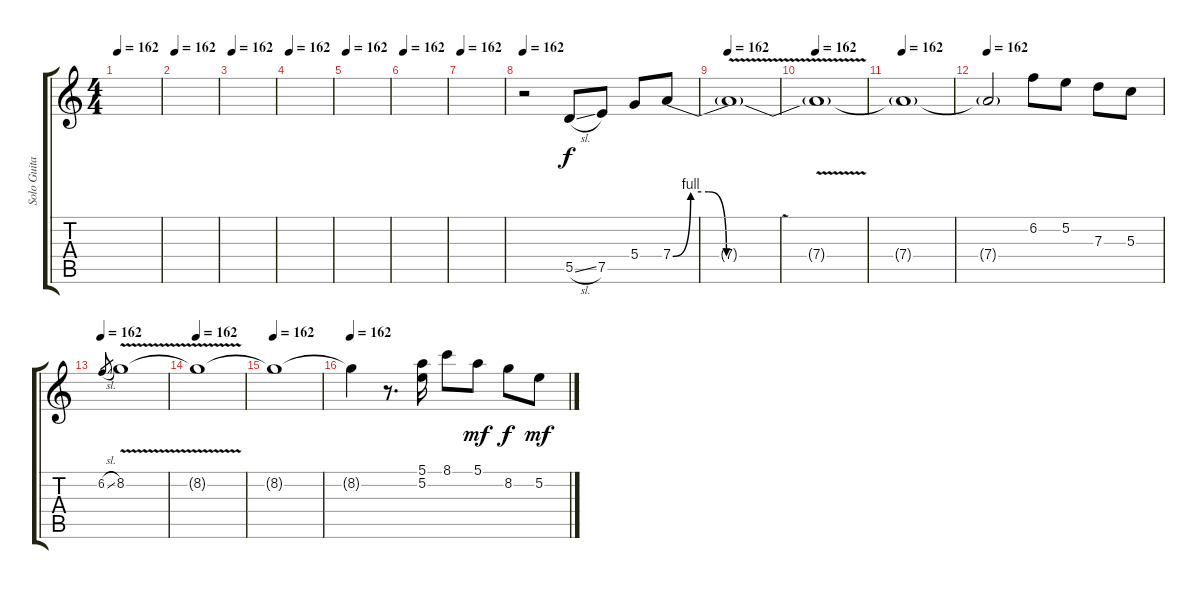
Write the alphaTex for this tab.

\track ("Solo Guitar-no capo" "Solo Guita") {instrument distortionguitar}
\staff {score tabs}
\tuning (E4 B3 G3 D3 A2 E2) {hide}
\ts (4 4)
\tempo 162
\clef g2
\ks c
|
\tempo 162
|
\tempo 162
|
\tempo 162
|
\tempo 162
|
\tempo 162
|
\tempo 162
|
\tempo 162
r.2 5.5{sl}.8 7.5.8 5.4.8 7.4{be (custom 0 0 10 4 20 4 30 0 60 0)}.8 |
\tempo 162
7.4{v t}.1 |
\tempo 162
7.4{t}.1 |
\tempo 162
7.4{t}.1 |
\tempo 162
7.4{t}.2 6.2.8 5.2.8 7.3.8 5.3.8 |
\tempo 162
6.2{sl}.8{gr} 8.2{v}.1 |
\tempo 162
8.2{t}.1 |
\tempo 162
8.2{t}.1 |
\tempo 162
8.2{t}.4 r.8{d} (5.1 5.2).16 8.1.8 5.1.8{dy mf} 8.2.8{dy f} 5.2.8{dy mf}
